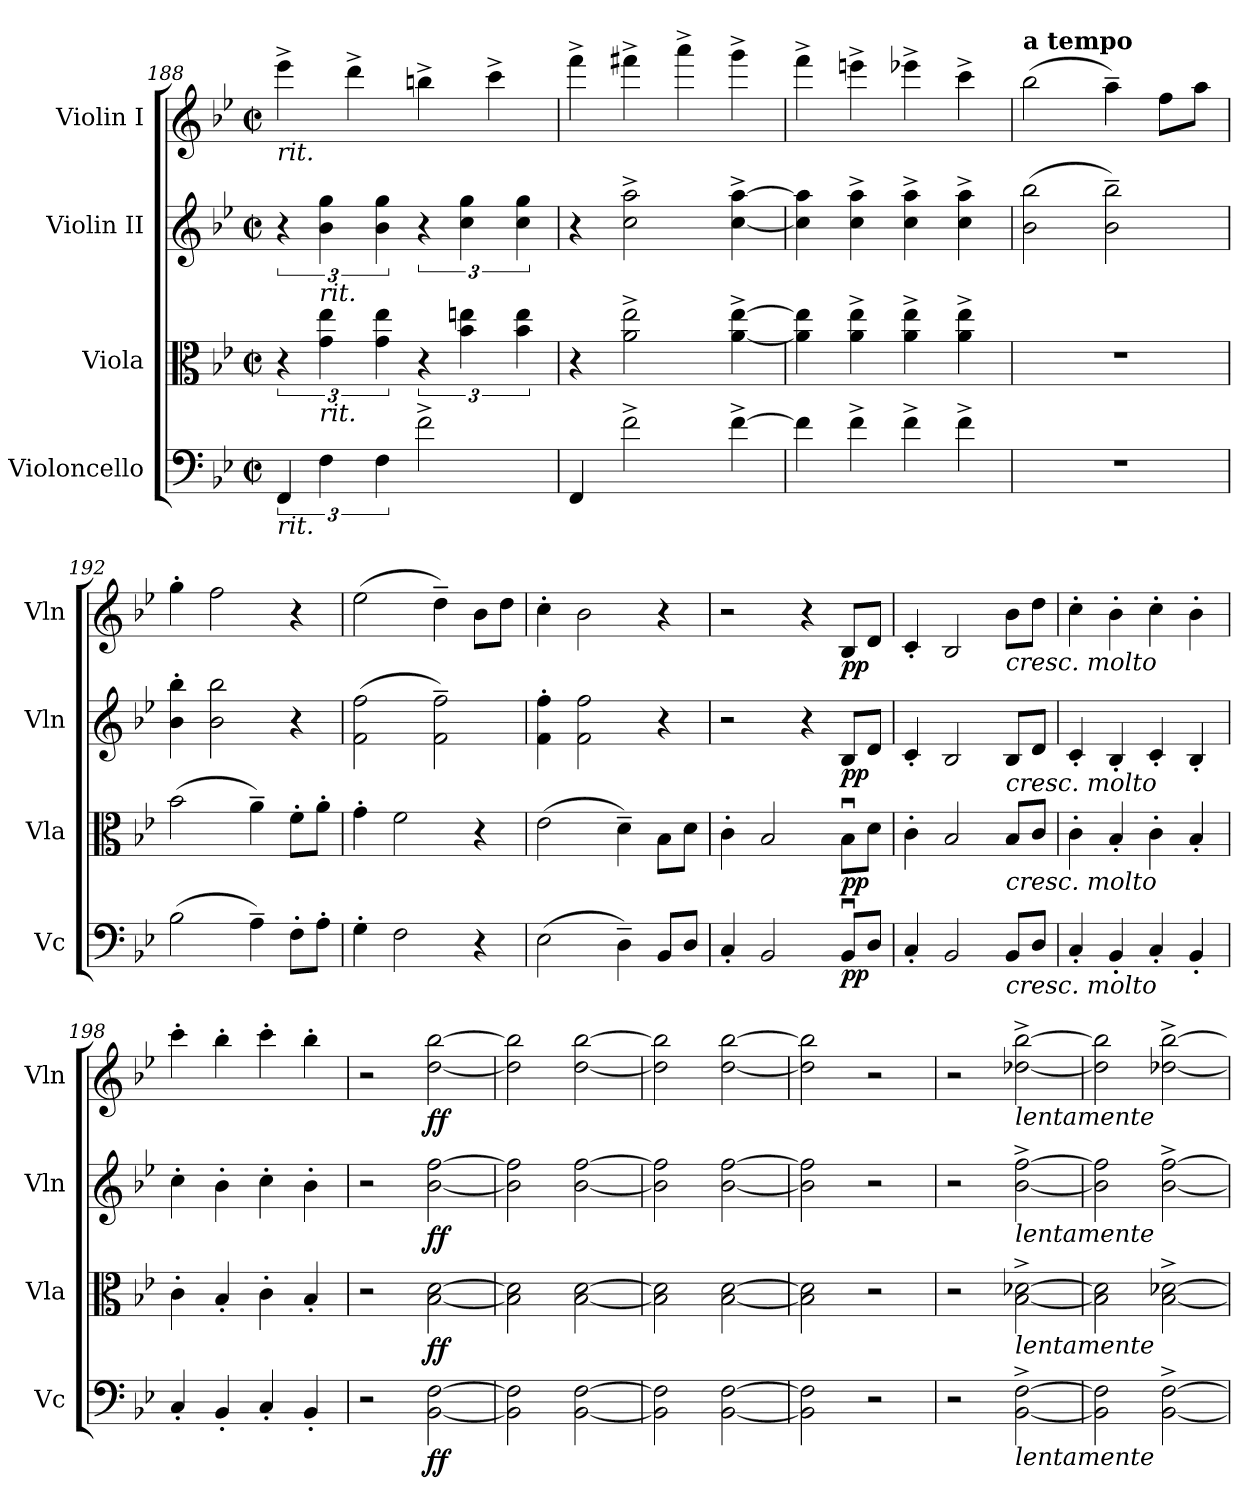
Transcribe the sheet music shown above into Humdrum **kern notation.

**kern	**dynam	**kern	**dynam	**kern	**dynam	**kern	**dynam
*part4	*part4	*part3	*part3	*part2	*part2	*part1	*part1
*staff4	*staff4	*staff3	*staff3	*staff2	*staff2	*staff1	*staff1
*I"Violoncello	*	*I"Viola	*	*I"Violin II	*	*I"Violin I	*
*I'Vc	*	*I'Vla	*	*I'Vln	*	*I'Vln	*
*clefF4	*	*clefC3	*	*clefG2	*	*clefG2	*
*k[b-e-]	*	*k[b-e-]	*	*k[b-e-]	*	*k[b-e-]	*
*M2/2	*	*M2/2	*	*M2/2	*	*M2/2	*
*met(c|)	*	*met(c|)	*	*met(c|)	*	*met(c|)	*
=188	=188	=188	=188	=188	=188	=188	=188
!	!	!	!	!	!	!LO:TX:b:i:t=rit.	!
!LO:TX:b:i:t=rit.	!	!	!	!	!	!	!
6FF/	.	6r	.	6r	.	4eee-^\	.
!	!	!	!	!LO:TX:b:i:t=rit.	!	!	!
!	!	!LO:TX:b:i:t=rit.	!	!	!	!	!
6F\	.	6g\ 6ee-\	.	6b-\ 6gg\	.	.	.
.	.	.	.	.	.	4ddd^\	.
6F\	.	6g\ 6ee-\	.	6b-\ 6gg\	.	.	.
2f^\	.	6r	.	6r	.	4bbn^\	.
.	.	6b-\ 6een\	.	6cc\ 6gg\	.	.	.
.	.	.	.	.	.	4ccc^\	.
.	.	6b-\ 6ee\	.	6cc\ 6gg\	.	.	.
!!LO:LB:g=z
=189	=189	=189	=189	=189	=189	=189	=189
4FF/	.	4r	.	4r	.	4fff^\	.
2f^\	.	2a\^ 2ee-\^	.	2cc\^ 2aa\^	.	4fff#X^\	.
.	.	.	.	.	.	4aaa^\	.
[4f^\	.	[4a\^ [4ee-\^	.	[4cc\^ [4aa\^	.	4ggg^\	.
=190	=190	=190	=190	=190	=190	=190	=190
4f\]	.	4a\] 4ee-\]	.	4cc\] 4aa\]	.	4fff^\	.
4f^\	.	4a\^ 4ee-\^	.	4cc\^ 4aa\^	.	4eeen^\	.
4f^\	.	4a\^ 4ee-\^	.	4cc\^ 4aa\^	.	4eee-X^\	.
4f^\	.	4a\^ 4ee-\^	.	4cc\^ 4aa\^	.	4ccc^\	.
=191	=191	=191	=191	=191	=191	=191	=191
!	!	!	!	!	!	!LO:TX:a:B:t=a tempo	!
1r	.	1r	.	(>2b-\ 2bb-\	.	(>2bb-\	.
!	!	!	!	!	!LO:DY:b	!	!
.	.	.	.	2b-\~ 2bb-\~)	other-dynamics	4aa~\)	.
.	.	.	.	.	.	8ff\L	.
!	!	!	!	!	!	!	!LO:DY:b
.	.	.	.	.	.	8aa\J	other-dynamics
=192	=192	=192	=192	=192	=192	=192	=192
(>2B-\	.	(>2b-\	.	4b-\' 4bb-\'	.	4gg'\	.
.	.	.	.	2b-\ 2bb-\	.	2ff\	.
!	!LO:DY:b	!	!LO:DY:b	!	!	!	!
4A~\)	other-dynamics	4a~\)	other-dynamics	.	.	.	.
8F'\L	.	8f'\L	.	4r	.	4r	.
8A'\J	.	8a'\J	.	.	.	.	.
=193	=193	=193	=193	=193	=193	=193	=193
4G'\	.	4g'\	.	(>2f\ 2ff\	.	(>2ee-\	.
2F\	.	2f\	.	.	.	.	.
.	.	.	.	2f\~ 2ff\~)	.	4dd~\)	.
4r	.	4r	.	.	.	8b-\L	.
.	.	.	.	.	.	8dd\J	.
=194	=194	=194	=194	=194	=194	=194	=194
(>2E-\	.	(>2e-\	.	4f\' 4ff\'	.	4cc'\	.
.	.	.	.	2f\ 2ff\	.	2b-\	.
4D~\)	.	4d~\)	.	.	.	.	.
8BB-/L	.	8B-\L	.	4r	.	4r	.
8D/J	.	8d\J	.	.	.	.	.
!!LO:PB:g=z
=195	=195	=195	=195	=195	=195	=195	=195
4C'/	.	4c'\	.	2r	.	2r	.
2BB-/	.	2B-/	.	.	.	.	.
.	.	.	.	4r	.	4r	.
!	!LO:DY:b	!	!LO:DY:b	!	!LO:DY:b	!	!LO:DY:b
8BB-u/L	pp	8B-u\L	pp	8B-/L	pp	8B-/L	pp
8D/J	.	8d\J	.	8d/J	.	8d/J	.
=196	=196	=196	=196	=196	=196	=196	=196
4C'/	.	4c'\	.	4c'/	.	4c'/	.
2BB-/	.	2B-/	.	2B-/	.	2B-/	.
!	!	!	!	!	!	!LO:TX:b:i:t=cresc. molto	!
!	!	!	!	!LO:TX:b:i:t=cresc. molto	!	!	!
!	!	!LO:TX:b:i:t=cresc. molto	!	!	!	!	!
!LO:TX:b:i:t=cresc. molto	!	!	!	!	!	!	!
8BB-/L	.	8B-/L	.	8B-/L	.	8b-\L	.
8D/J	.	8c/J	.	8d/J	.	8dd\J	.
=197	=197	=197	=197	=197	=197	=197	=197
4C'/	.	4c'\	.	4c'/	.	4cc'\	.
4BB-'/	.	4B-'/	.	4B-'/	.	4b-'\	.
4C'/	.	4c'\	.	4c'/	.	4cc'\	.
4BB-'/	.	4B-'/	.	4B-'/	.	4b-'\	.
=198	=198	=198	=198	=198	=198	=198	=198
4C'/	.	4c'\	.	4cc'\	.	4ccc'\	.
4BB-'/	.	4B-'/	.	4b-'\	.	4bb-'\	.
4C'/	.	4c'\	.	4cc'\	.	4ccc'\	.
4BB-'/	.	4B-'/	.	4b-'\	.	4bb-'\	.
=199	=199	=199	=199	=199	=199	=199	=199
2r	.	2r	.	2r	.	2r	.
!	!LO:DY:b	!	!LO:DY:b	!	!LO:DY:b	!	!LO:DY:b
[2BB-\ [2F\	ff	[2B-\ [2d\	ff	[2b-\ [2ff\	ff	[2dd\ [2bb-\	ff
=200	=200	=200	=200	=200	=200	=200	=200
2BB-\] 2F\]	.	2B-\] 2d\]	.	2b-\] 2ff\]	.	2dd\] 2bb-\]	.
[2BB-\ [2F\	.	[2B-\ [2d\	.	[2b-\ [2ff\	.	[2dd\ [2bb-\	.
=201	=201	=201	=201	=201	=201	=201	=201
2BB-\] 2F\]	.	2B-\] 2d\]	.	2b-\] 2ff\]	.	2dd\] 2bb-\]	.
[2BB-\ [2F\	.	[2B-\ [2d\	.	[2b-\ [2ff\	.	[2dd\ [2bb-\	.
=202	=202	=202	=202	=202	=202	=202	=202
2BB-\] 2F\]	.	2B-\] 2d\]	.	2b-\] 2ff\]	.	2dd\] 2bb-\]	.
2r	.	2r	.	2r	.	2r	.
!!LO:LB:g=z
=203	=203	=203	=203	=203	=203	=203	=203
2r	.	2r	.	2r	.	2r	.
!	!	!	!	!	!	!LO:TX:b:i:t=lentamente	!
!	!	!	!	!LO:TX:b:i:t=lentamente	!	!	!
!	!	!LO:TX:b:i:t=lentamente	!	!	!	!	!
!LO:TX:b:i:t=lentamente	!	!	!	!	!	!	!
[2BB-\^ [2F\^	.	[2B-\^ [2d-X\^	.	[2b-\^ [2ff\^	.	[2dd-X\^ [2bb-\^	.
=204	=204	=204	=204	=204	=204	=204	=204
2BB-\] 2F\]	.	2B-\] 2d-\]	.	2b-\] 2ff\]	.	2dd-\] 2bb-\]	.
[2BB-\^ [2F\^	.	[2B-\^ [2d-X\^	.	[2b-\^ [2ff\^	.	[2dd-X\^ [2bb-\^	.
=	=	=	=	=	=	=	=
*-	*-	*-	*-	*-	*-	*-	*-
